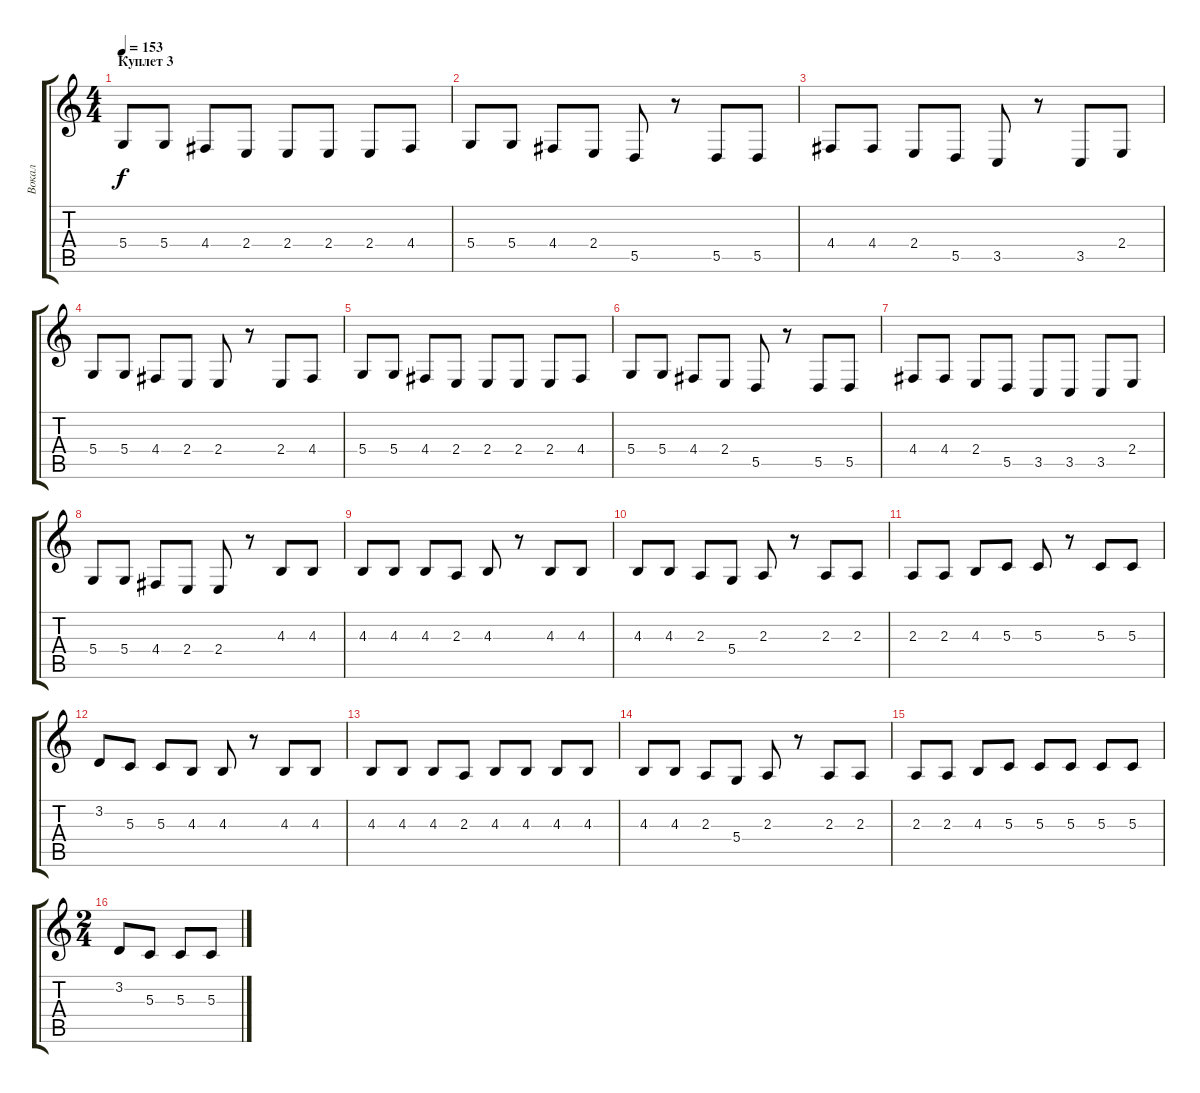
\track ("Вокал" "Вокал") {instrument tenorsax}
\staff {score tabs}
\tuning (E4 B3 G3 D3 A2 E2) {hide}
\ts (4 4)
\section ("" "Куплет 3")
\tempo 153
\clef g2
\ks c
5.4.8{dy f} 5.4.8 4.4.8 2.4.8 2.4.8 2.4.8 2.4.8 4.4.8 |
5.4.8 5.4.8 4.4.8 2.4.8 5.5.8 r.8 5.5.8 5.5.8 |
4.4.8 4.4.8 2.4.8 5.5.8 3.5.8 r.8 3.5.8 2.4.8 |
5.4.8 5.4.8 4.4.8 2.4.8 2.4.8 r.8 2.4.8 4.4.8 |
5.4.8 5.4.8 4.4.8 2.4.8 2.4.8 2.4.8 2.4.8 4.4.8 |
5.4.8 5.4.8 4.4.8 2.4.8 5.5.8 r.8 5.5.8 5.5.8 |
4.4.8 4.4.8 2.4.8 5.5.8 3.5.8 3.5.8 3.5.8 2.4.8 |
5.4.8 5.4.8 4.4.8 2.4.8 2.4.8 r.8 4.3.8 4.3.8 |
4.3.8 4.3.8 4.3.8 2.3.8 4.3.8 r.8 4.3.8 4.3.8 |
4.3.8 4.3.8 2.3.8 5.4.8 2.3.8 r.8 2.3.8 2.3.8 |
2.3.8 2.3.8 4.3.8 5.3.8 5.3.8 r.8 5.3.8 5.3.8 |
3.2.8 5.3.8 5.3.8 4.3.8 4.3.8 r.8 4.3.8 4.3.8 |
4.3.8 4.3.8 4.3.8 2.3.8 4.3.8 4.3.8 4.3.8 4.3.8 |
4.3.8 4.3.8 2.3.8 5.4.8 2.3.8 r.8 2.3.8 2.3.8 |
2.3.8 2.3.8 4.3.8 5.3.8 5.3.8 5.3.8 5.3.8 5.3.8 |
\ts (2 4)
3.2.8 5.3.8 5.3.8 5.3.8
